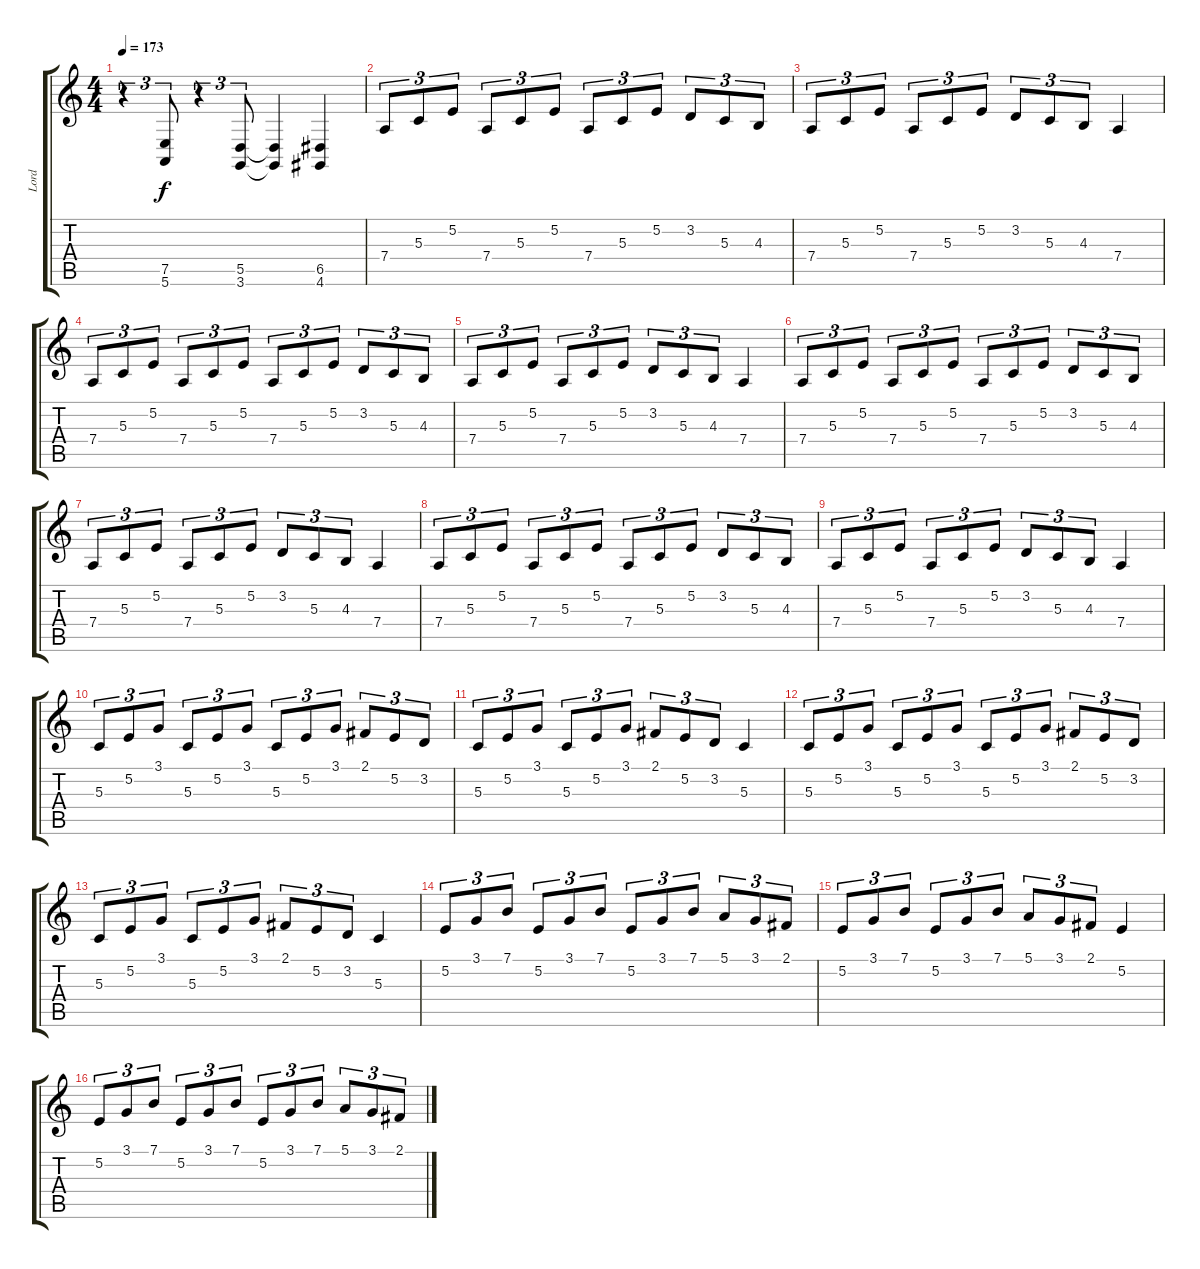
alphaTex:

\track ("Lord" "Lord") {instrument marimba}
\staff {score tabs}
\tuning (E4 B3 G3 D3 A2 E2) {hide}
\ts (4 4)
\tempo 173
\clef g2
\ks c
r.4{tu (3 2) dy f} (7.5 5.6).8{tu (3 2)} r.4{tu (3 2)} (5.5 3.6).8{tu (3 2)} (5.5{t} 3.6{t}).4 (6.5 4.6).4 |
7.4.8{tu (3 2) volume 16} 5.3.8{tu (3 2)} 5.2.8{tu (3 2)} 7.4.8{tu (3 2)} 5.3.8{tu (3 2)} 5.2.8{tu (3 2)} 7.4.8{tu (3 2)} 5.3.8{tu (3 2)} 5.2.8{tu (3 2)} 3.2.8{tu (3 2)} 5.3.8{tu (3 2)} 4.3.8{tu (3 2)} |
7.4.8{tu (3 2)} 5.3.8{tu (3 2)} 5.2.8{tu (3 2)} 7.4.8{tu (3 2)} 5.3.8{tu (3 2)} 5.2.8{tu (3 2)} 3.2.8{tu (3 2)} 5.3.8{tu (3 2)} 4.3.8{tu (3 2)} 7.4.4 |
7.4.8{tu (3 2)} 5.3.8{tu (3 2)} 5.2.8{tu (3 2)} 7.4.8{tu (3 2)} 5.3.8{tu (3 2)} 5.2.8{tu (3 2)} 7.4.8{tu (3 2)} 5.3.8{tu (3 2)} 5.2.8{tu (3 2)} 3.2.8{tu (3 2)} 5.3.8{tu (3 2)} 4.3.8{tu (3 2)} |
7.4.8{tu (3 2)} 5.3.8{tu (3 2)} 5.2.8{tu (3 2)} 7.4.8{tu (3 2)} 5.3.8{tu (3 2)} 5.2.8{tu (3 2)} 3.2.8{tu (3 2)} 5.3.8{tu (3 2)} 4.3.8{tu (3 2)} 7.4.4 |
7.4.8{tu (3 2)} 5.3.8{tu (3 2)} 5.2.8{tu (3 2)} 7.4.8{tu (3 2)} 5.3.8{tu (3 2)} 5.2.8{tu (3 2)} 7.4.8{tu (3 2)} 5.3.8{tu (3 2)} 5.2.8{tu (3 2)} 3.2.8{tu (3 2)} 5.3.8{tu (3 2)} 4.3.8{tu (3 2)} |
7.4.8{tu (3 2)} 5.3.8{tu (3 2)} 5.2.8{tu (3 2)} 7.4.8{tu (3 2)} 5.3.8{tu (3 2)} 5.2.8{tu (3 2)} 3.2.8{tu (3 2)} 5.3.8{tu (3 2)} 4.3.8{tu (3 2)} 7.4.4 |
7.4.8{tu (3 2)} 5.3.8{tu (3 2)} 5.2.8{tu (3 2)} 7.4.8{tu (3 2)} 5.3.8{tu (3 2)} 5.2.8{tu (3 2)} 7.4.8{tu (3 2)} 5.3.8{tu (3 2)} 5.2.8{tu (3 2)} 3.2.8{tu (3 2)} 5.3.8{tu (3 2)} 4.3.8{tu (3 2)} |
7.4.8{tu (3 2)} 5.3.8{tu (3 2)} 5.2.8{tu (3 2)} 7.4.8{tu (3 2)} 5.3.8{tu (3 2)} 5.2.8{tu (3 2)} 3.2.8{tu (3 2)} 5.3.8{tu (3 2)} 4.3.8{tu (3 2)} 7.4.4 |
5.3.8{tu (3 2)} 5.2.8{tu (3 2)} 3.1.8{tu (3 2)} 5.3.8{tu (3 2)} 5.2.8{tu (3 2)} 3.1.8{tu (3 2)} 5.3.8{tu (3 2)} 5.2.8{tu (3 2)} 3.1.8{tu (3 2)} 2.1.8{tu (3 2)} 5.2.8{tu (3 2)} 3.2.8{tu (3 2)} |
5.3.8{tu (3 2)} 5.2.8{tu (3 2)} 3.1.8{tu (3 2)} 5.3.8{tu (3 2)} 5.2.8{tu (3 2)} 3.1.8{tu (3 2)} 2.1.8{tu (3 2)} 5.2.8{tu (3 2)} 3.2.8{tu (3 2)} 5.3.4 |
5.3.8{tu (3 2)} 5.2.8{tu (3 2)} 3.1.8{tu (3 2)} 5.3.8{tu (3 2)} 5.2.8{tu (3 2)} 3.1.8{tu (3 2)} 5.3.8{tu (3 2)} 5.2.8{tu (3 2)} 3.1.8{tu (3 2)} 2.1.8{tu (3 2)} 5.2.8{tu (3 2)} 3.2.8{tu (3 2)} |
5.3.8{tu (3 2)} 5.2.8{tu (3 2)} 3.1.8{tu (3 2)} 5.3.8{tu (3 2)} 5.2.8{tu (3 2)} 3.1.8{tu (3 2)} 2.1.8{tu (3 2)} 5.2.8{tu (3 2)} 3.2.8{tu (3 2)} 5.3.4 |
5.2.8{tu (3 2)} 3.1.8{tu (3 2)} 7.1.8{tu (3 2)} 5.2.8{tu (3 2)} 3.1.8{tu (3 2)} 7.1.8{tu (3 2)} 5.2.8{tu (3 2)} 3.1.8{tu (3 2)} 7.1.8{tu (3 2)} 5.1.8{tu (3 2)} 3.1.8{tu (3 2)} 2.1.8{tu (3 2)} |
5.2.8{tu (3 2)} 3.1.8{tu (3 2)} 7.1.8{tu (3 2)} 5.2.8{tu (3 2)} 3.1.8{tu (3 2)} 7.1.8{tu (3 2)} 5.1.8{tu (3 2)} 3.1.8{tu (3 2)} 2.1.8{tu (3 2)} 5.2.4 |
5.2.8{tu (3 2)} 3.1.8{tu (3 2)} 7.1.8{tu (3 2)} 5.2.8{tu (3 2)} 3.1.8{tu (3 2)} 7.1.8{tu (3 2)} 5.2.8{tu (3 2)} 3.1.8{tu (3 2)} 7.1.8{tu (3 2)} 5.1.8{tu (3 2)} 3.1.8{tu (3 2)} 2.1.8{tu (3 2)}
